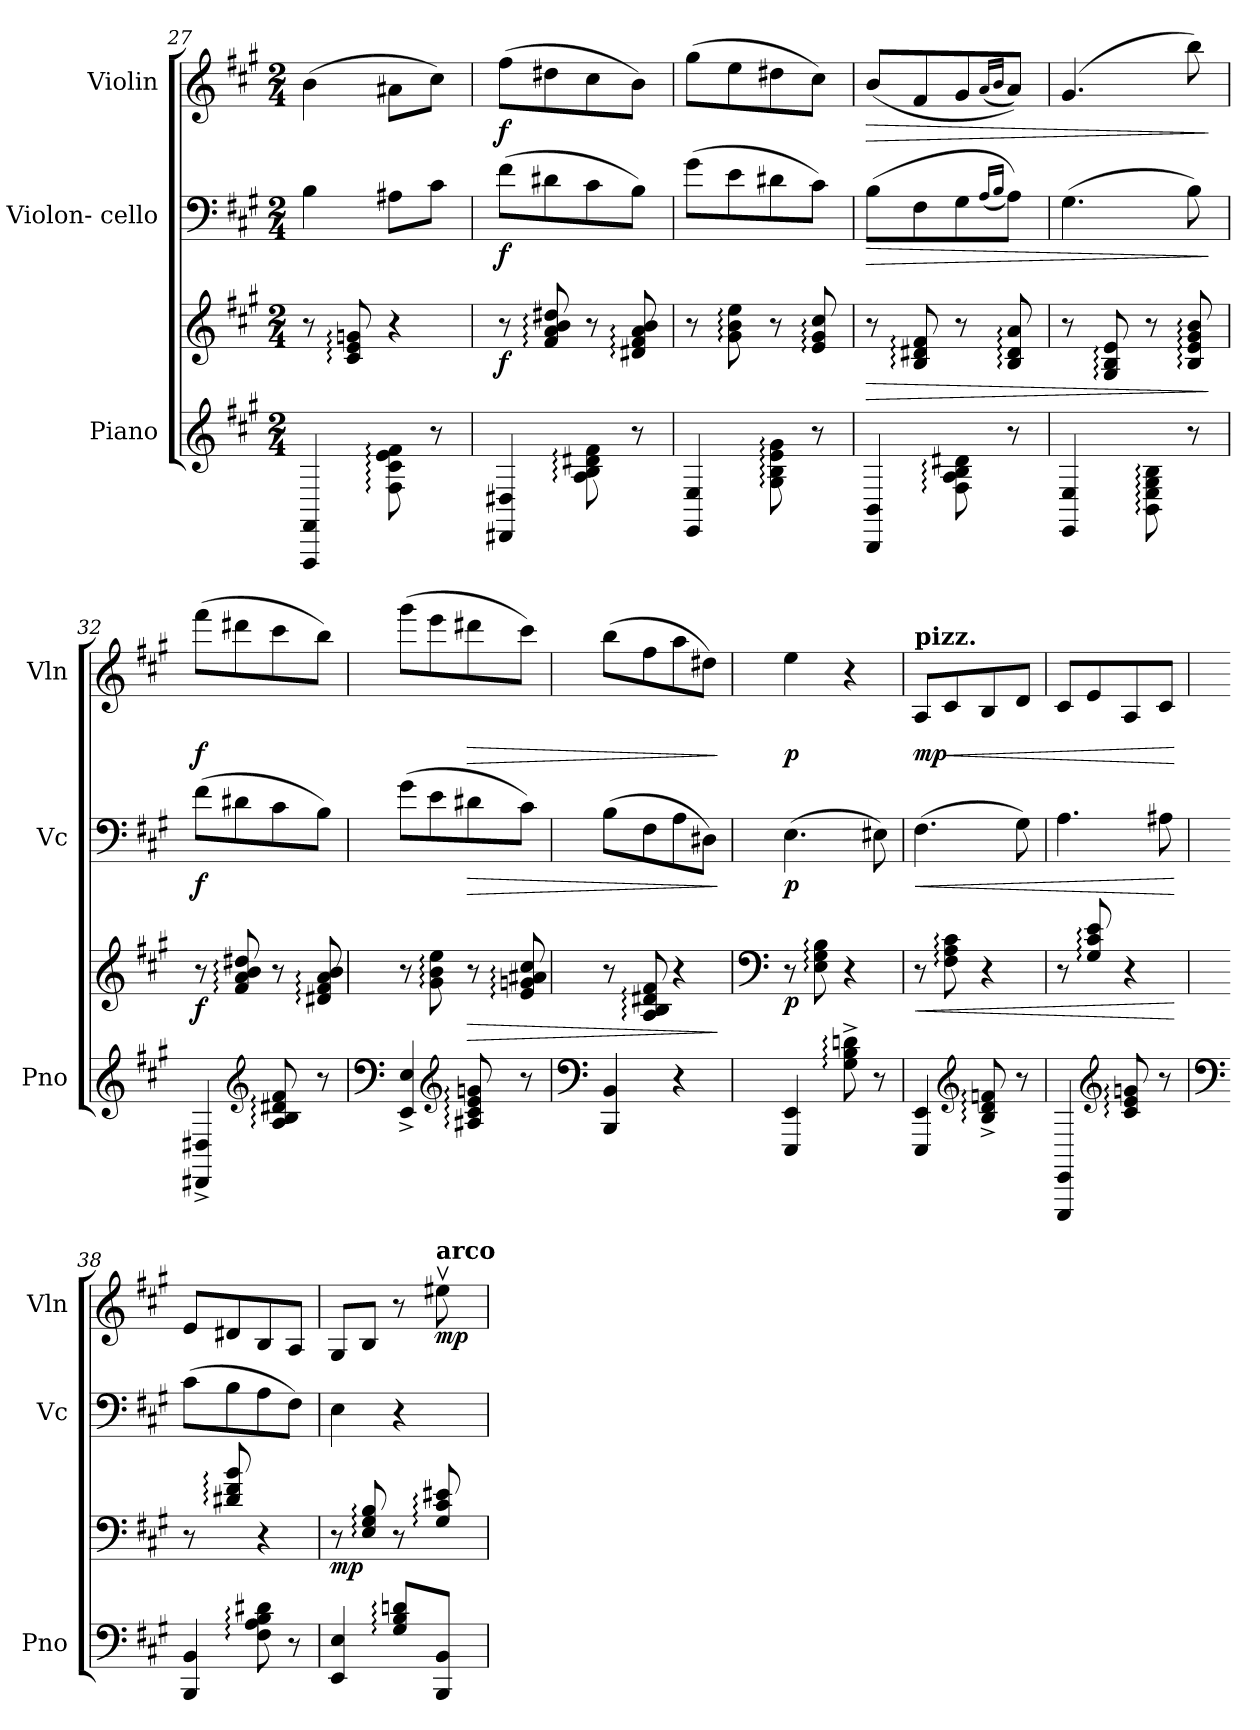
**kern	**kern	**dynam	**kern	**dynam	**kern	**dynam
*part3	*part3	*part3	*part2	*part2	*part1	*part1
*staff4	*staff3	*staff3/4	*staff2	*staff2	*staff1	*staff1
*I"Piano	*	*	*I"Violon- cello	*	*I"Violin	*
*I'Pno	*	*	*I'Vc	*	*I'Vln	*
*clefG2	*clefG2	*	*clefF4	*	*clefG2	*
*k[f#c#g#]	*k[f#c#g#]	*	*k[f#c#g#]	*	*k[f#c#g#]	*
*M2/4	*M2/4	*	*M2/4	*	*M2/4	*
=27	=27	=27	=27	=27	=27	=27
4FFF#/ 4FF#/	8r	.	4B\	.	(4b\	.
.	8c#/: 8e/: 8gn/:	.	.	.	.	.
8F#\: 8c#\: 8e\: 8f#\:	4r	.	8A#X\L	.	8a#X\L	.
8r	.	.	8c#\J	.	8cc#\J)	.
=28	=28	=28	=28	=28	=28	=28
!	!	!LO:DY:b	!	!LO:DY:b	!	!LO:DY:b
4DD#X/ 4D#X/	8r	f	(8f#\L	f	(8ff#\L	f
.	8f#/: 8a/: 8b/: 8dd#X/:	.	8d#X\	.	8dd#X\	.
8A\: 8B\: 8d#X\: 8f#\:	8r	.	8c#\	.	8cc#\	.
8r	8d#X/: 8f#/: 8a/: 8b/:	.	8B\J)	.	8b\J)	.
=29	=29	=29	=29	=29	=29	=29
4EE/ 4E/	8r	.	(8g#\L	.	(8gg#\L	.
.	8g#\: 8b\: 8ee\:	.	8e\	.	8ee\	.
8G#\: 8B\: 8e\: 8g#\:	8r	.	8d#X\	.	8dd#X\	.
8r	8e/: 8g#/: 8cc#/:	.	8c#\J)	.	8cc#\J)	.
=30	=30	=30	=30	=30	=30	=30
!	!	!LO:HP:b	!	!LO:HP:b	!	!LO:HP:b
4BBB/ 4BB/	8r	>	(8B\L	>	(8b/L	>
.	8B/: 8d#X/: 8f#/:	.	8F#\	.	8f#/	.
8F#\: 8A\: 8B\: 8d#X\:	8r	.	8G#\	.	8g#/	.
.	.	.	(16qA/LL	.	(16qa/LL	.
.	.	.	16qB/JJ	.	16qb/JJ	.
8r	8B/: 8d#/: 8a/:	.	8A\J))	.	8a/J))	.
!!LO:LB:g=z
=31	=31	=31	=31	=31	=31	=31
4EE/ 4E/	8r	.	(4.G#\	.	(4.g#/	.
.	8G#/: 8B/: 8e/:	.	.	.	.	.
8BB\: 8E\: 8G#\: 8B\:	8r	.	.	.	.	.
8r	8B/: 8e/: 8g#/: 8b/:	.	8B\)	.	8bb\)	.
.	.	]	.	]	.	]
=32	=32	=32	=32	=32	=32	=32
!	!	!LO:DY:b	!	!LO:DY:b	!	!LO:DY:b
4DD#X/^ 4D#X/^	8r	f	(8f#\L	f	(8fff#\L	f
.	8f#/: 8a/: 8b/: 8dd#X/:	.	8d#X\	.	8ddd#X\	.
*clefG2	*	*	*	*	*	*
8A/: 8B/: 8d#X/: 8f#/:	8r	.	8c#\	.	8ccc#\	.
8r	8d#X/: 8f#/: 8a/: 8b/:	.	8B\J)	.	8bb\J)	.
=33	=33	=33	=33	=33	=33	=33
*clefF4	*	*	*	*	*	*
4EE/^ 4E/^	8r	.	(8g#\L	.	(8ggg#\L	.
.	8g#\: 8b\: 8ee\:	.	8e\	.	8eee\	.
*clefG2	*	*	*	*	*	*
!	!	!LO:HP:b	!	!LO:HP:b	!	!LO:HP:b
8A#X/: 8c#/: 8e/: 8gn/:	8r	>	8d#X\	>	8ddd#X\	>
8r	8e/: 8gn/: 8a#X/: 8cc#/:	.	8c#\J)	.	8ccc#\J)	.
=34	=34	=34	=34	=34	=34	=34
*clefF4	*	*	*	*	*	*
4BBB/ 4BB/	8r	.	(8B\L	.	(8bb\L	.
.	8A/: 8B/: 8d#X/: 8f#/:	.	8F#\	.	8ff#\	.
4r	4r	.	8A\	.	8aa\	.
.	.	.	8D#X\J)	.	8dd#X\J)	.
.	.	]	.	]	.	]
=35	=35	=35	=35	=35	=35	=35
*	*clefF4	*	*	*	*	*
!	!	!LO:DY:b	!	!LO:DY:b	!	!LO:DY:b
4EEE/ 4EE/	8r	p	(4.E\	p	4ee\	p
.	8E\: 8G#\: 8B\:	.	.	.	.	.
8G#\:^ 8B\:^ 8dn\:^	4r	.	.	.	4r	.
8r	.	.	8E#X\)	.	.	.
=36	=36	=36	=36	=36	=36	=36
!	!	!	!	!	!LO:TX:a:B:t=pizz.	!
!	!	!LO:HP:b	!	!LO:HP:b	!	!LO:DY:b
4EEE/ 4EE/	8r	<	(4.F#\	<	8A/L	mp
!	!	!	!	!	!	!LO:HP:b
.	8F#\: 8A\: 8c#\:	.	.	.	8c#/	<
*clefG2	*	*	*	*	*	*
8B/:^ 8d/:^ 8fn/:^	4r	.	.	.	8B/	.
8r	.	.	8G#\)	.	8d/J	.
!!LO:LB:g=z
=37	=37	=37	=37	=37	=37	=37
4EEE/ 4EE/	8r	.	4.A\	.	8c#/L	.
.	8G#/: 8c#/: 8e/:	.	.	.	8e/	.
*clefG2	*	*	*	*	*	*
8c#/: 8e/: 8gn/:	4r	.	.	.	8A/	.
8r	.	.	8A#X\	.	8c#/J	.
.	.	[	.	[	.	[
=38	=38	=38	=38	=38	=38	=38
*clefF4	*	*	*	*	*	*
4BBB/ 4BB/	8r	.	(8c#\L	.	8e/L	.
.	8d#X/: 8f#/: 8b/:	.	8B\	.	8d#X/	.
8F#\: 8A\: 8B\: 8d#X\:	4r	.	8A\	.	8B/	.
8r	.	.	8F#\J)	.	8A/J	.
=39	=39	=39	=39	=39	=39	=39
!	!	!LO:DY:b	!	!	!	!
4EE/ 4E/	8r	mp	4E\	.	8G#/L	.
.	8E/: 8G#/: 8B/:	.	.	.	8B/J	.
8G#/: 8B/: 8dn/:L	8r	.	4r	.	8r	.
!	!	!	!	!	!LO:TX:a:B:t=arco	!
!	!	!	!	!	!	!LO:DY:b
8BBB/ 8BB/J	8G#/: 8c#/: 8e#X/:	.	.	.	8ee#Xv\	mp
=	=	=	=	=	=	=
*-	*-	*-	*-	*-	*-	*-
